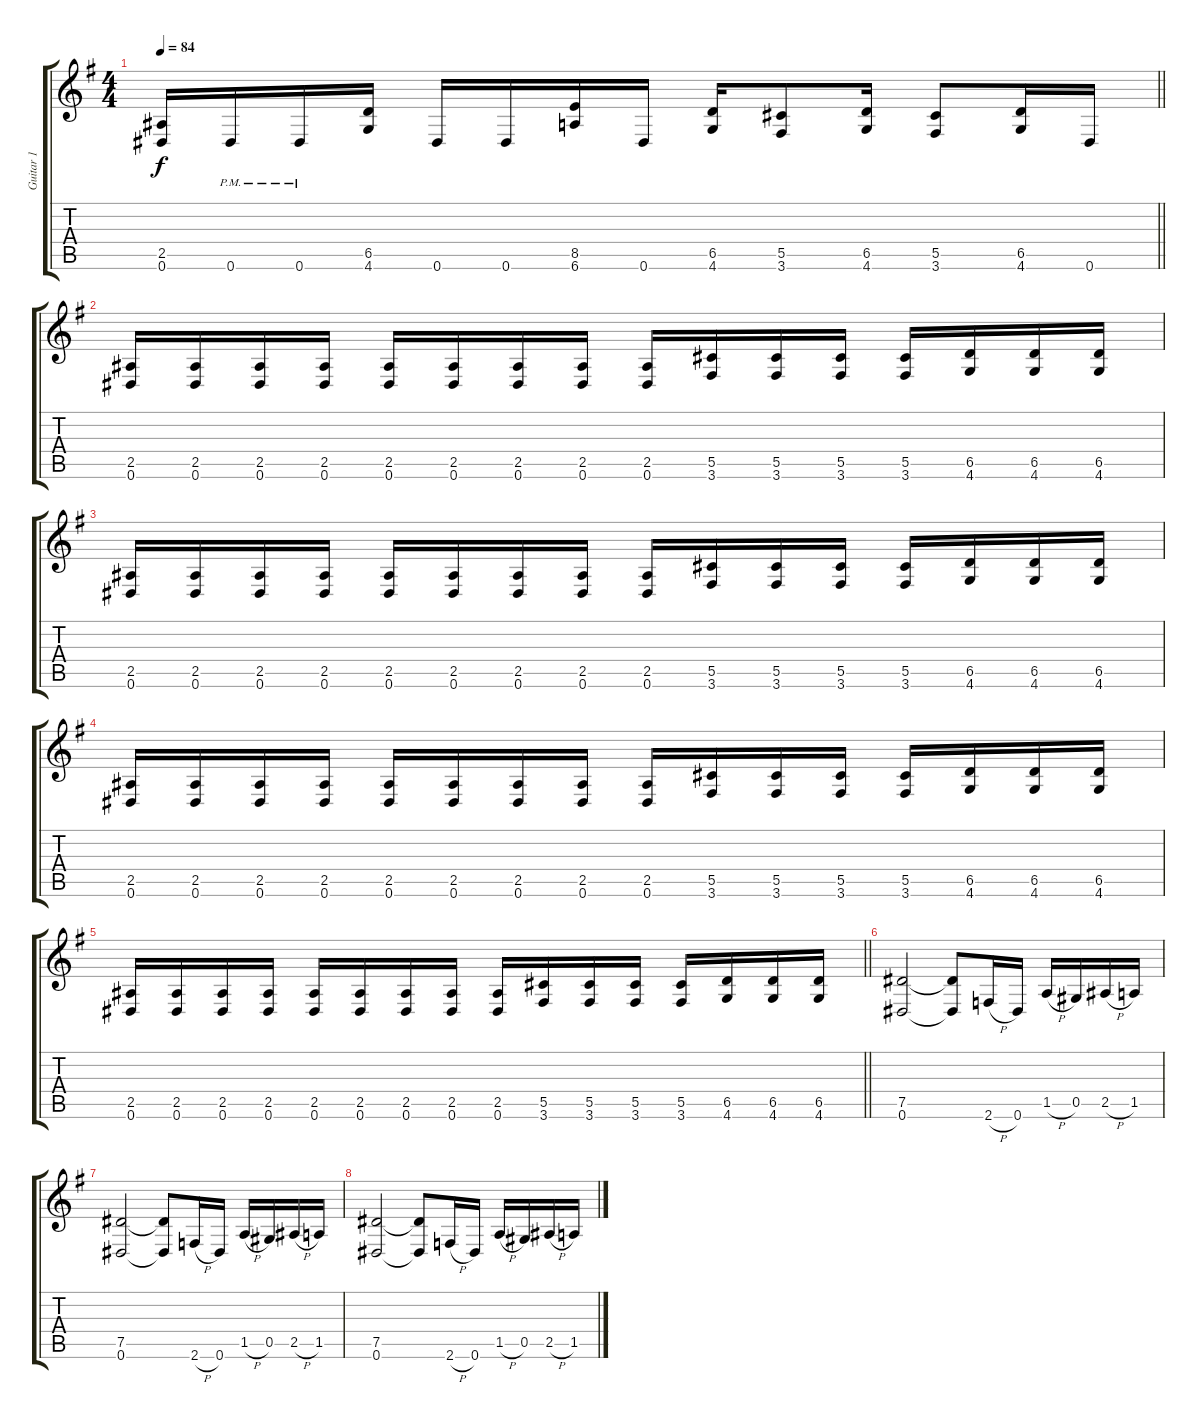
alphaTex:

\track ("Guitar 1" "Guitar 1") {instrument distortionguitar}
\staff {score tabs}
\tuning (Eb4 Bb3 Gb3 Db3 Ab2 Eb2) {hide}
\ts (4 4)
\tempo 84
\clef g2
\barLineRight lightlight
\ks eminor
(2.5 0.6).16{dy f} 0.6{pm}.16 0.6{pm}.16 (6.5 4.6).16 0.6.16 0.6.16 (8.5 6.6).16 0.6.16 (6.5 4.6).16 (5.5 3.6).8 (6.5 4.6).16 (5.5 3.6).8 (6.5 4.6).16 0.6.16 |
(2.5 0.6).16 (2.5 0.6).16 (2.5 0.6).16 (2.5 0.6).16 (2.5 0.6).16 (2.5 0.6).16 (2.5 0.6).16 (2.5 0.6).16 (2.5 0.6).16 (5.5 3.6).16 (5.5 3.6).16 (5.5 3.6).16 (5.5 3.6).16 (6.5 4.6).16 (6.5 4.6).16 (6.5 4.6).16 |
(2.5 0.6).16 (2.5 0.6).16 (2.5 0.6).16 (2.5 0.6).16 (2.5 0.6).16 (2.5 0.6).16 (2.5 0.6).16 (2.5 0.6).16 (2.5 0.6).16 (5.5 3.6).16 (5.5 3.6).16 (5.5 3.6).16 (5.5 3.6).16 (6.5 4.6).16 (6.5 4.6).16 (6.5 4.6).16 |
(2.5 0.6).16 (2.5 0.6).16 (2.5 0.6).16 (2.5 0.6).16 (2.5 0.6).16 (2.5 0.6).16 (2.5 0.6).16 (2.5 0.6).16 (2.5 0.6).16 (5.5 3.6).16 (5.5 3.6).16 (5.5 3.6).16 (5.5 3.6).16 (6.5 4.6).16 (6.5 4.6).16 (6.5 4.6).16 |
\barLineRight lightlight
(2.5 0.6).16 (2.5 0.6).16 (2.5 0.6).16 (2.5 0.6).16 (2.5 0.6).16 (2.5 0.6).16 (2.5 0.6).16 (2.5 0.6).16 (2.5 0.6).16 (5.5 3.6).16 (5.5 3.6).16 (5.5 3.6).16 (5.5 3.6).16 (6.5 4.6).16 (6.5 4.6).16 (6.5 4.6).16 |
(7.5 0.6).2 (7.5{t} 0.6{t}).8 2.6{h}.16 0.6.16 1.5{h}.16 0.5.16 2.5{h}.16 1.5.16 |
(7.5 0.6).2 (7.5{t} 0.6{t}).8 2.6{h}.16 0.6.16 1.5{h}.16 0.5.16 2.5{h}.16 1.5.16 |
(7.5 0.6).2 (7.5{t} 0.6{t}).8 2.6{h}.16 0.6.16 1.5{h}.16 0.5.16 2.5{h}.16 1.5.16
